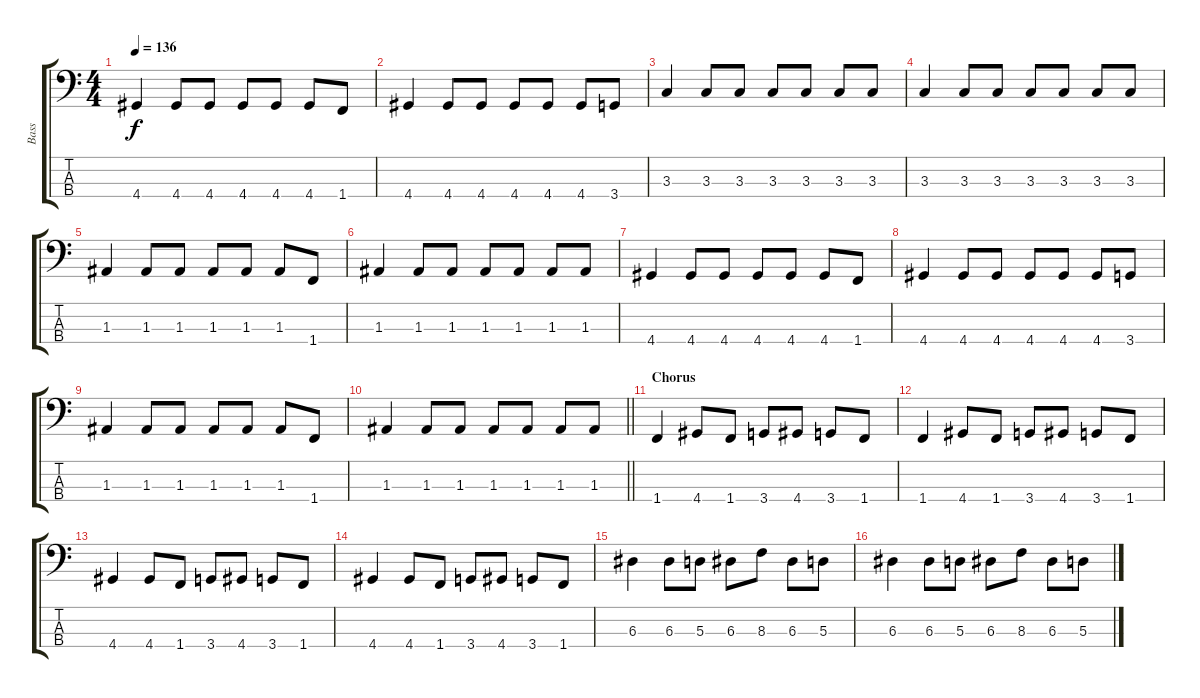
\track ("Bass" "Bass") {instrument electricbassfinger}
\staff {score tabs}
\tuning (G2 D2 A1 E1) {hide}
\ts (4 4)
\tempo 136
\clef f4
\ks c
4.4.4{dy f} 4.4.8 4.4.8 4.4.8 4.4.8 4.4.8 1.4.8 |
4.4.4 4.4.8 4.4.8 4.4.8 4.4.8 4.4.8 3.4.8 |
3.3.4 3.3.8 3.3.8 3.3.8 3.3.8 3.3.8 3.3.8 |
3.3.4 3.3.8 3.3.8 3.3.8 3.3.8 3.3.8 3.3.8 |
1.3.4 1.3.8 1.3.8 1.3.8 1.3.8 1.3.8 1.4.8 |
1.3.4 1.3.8 1.3.8 1.3.8 1.3.8 1.3.8 1.3.8 |
4.4.4 4.4.8 4.4.8 4.4.8 4.4.8 4.4.8 1.4.8 |
4.4.4 4.4.8 4.4.8 4.4.8 4.4.8 4.4.8 3.4.8 |
1.3.4 1.3.8 1.3.8 1.3.8 1.3.8 1.3.8 1.4.8 |
\barLineRight lightlight
1.3.4 1.3.8 1.3.8 1.3.8 1.3.8 1.3.8 1.3.8 |
\section ("" "Chorus")
1.4.4 4.4.8 1.4.8 3.4.8 4.4.8 3.4.8 1.4.8 |
1.4.4 4.4.8 1.4.8 3.4.8 4.4.8 3.4.8 1.4.8 |
4.4.4 4.4.8 1.4.8 3.4.8 4.4.8 3.4.8 1.4.8 |
4.4.4 4.4.8 1.4.8 3.4.8 4.4.8 3.4.8 1.4.8 |
6.3.4 6.3.8 5.3.8 6.3.8 8.3.8 6.3.8 5.3.8 |
6.3.4 6.3.8 5.3.8 6.3.8 8.3.8 6.3.8 5.3.8
